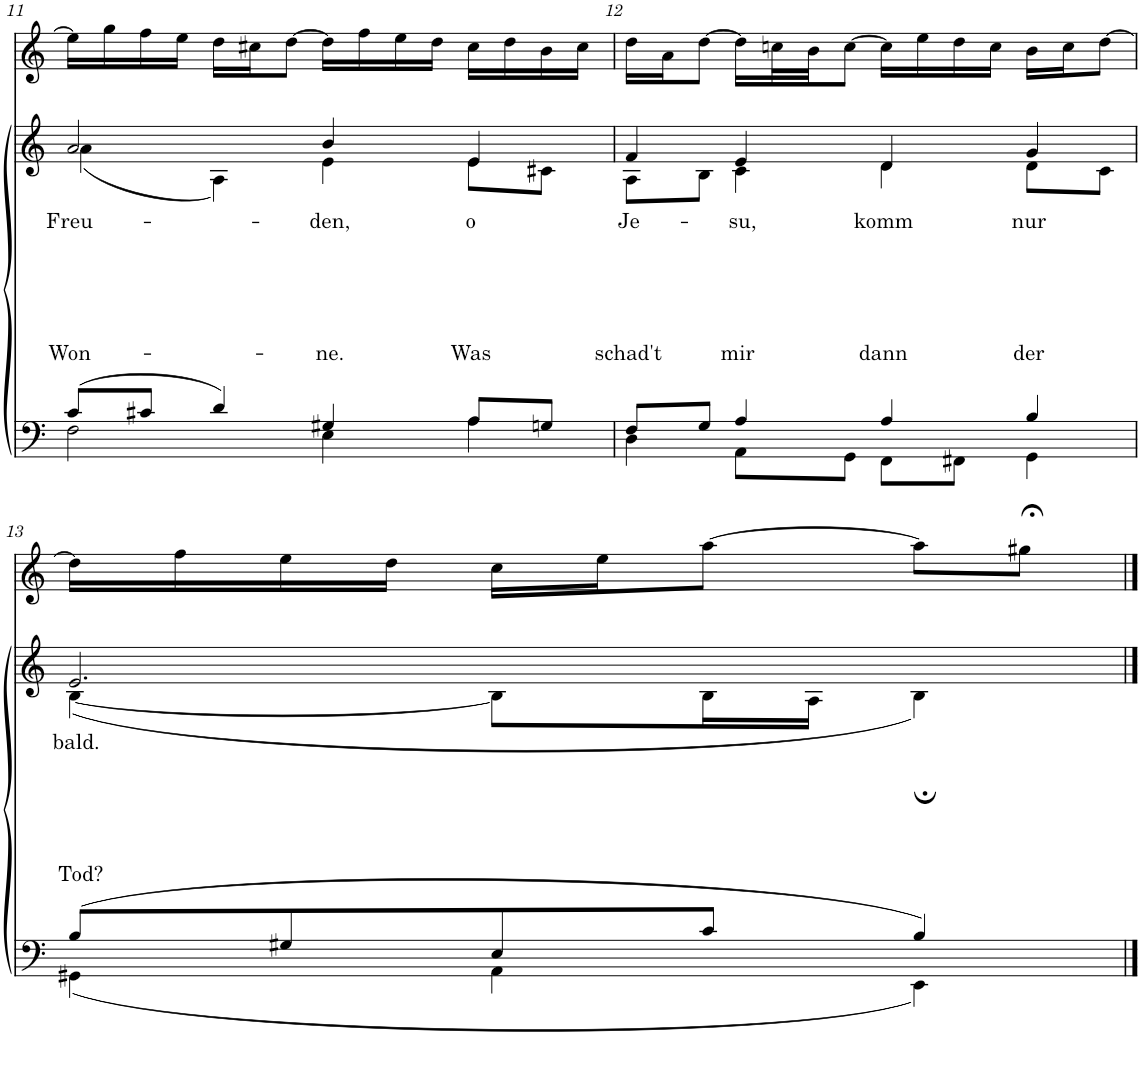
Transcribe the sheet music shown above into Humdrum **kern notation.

**kern	**kern	**kern	**text	**text	**text	**text	**kern	**kern
*part5	*part4	*part3	*part3	*part3	*part3	*part3	*part2	*part1
*staff5	*staff4	*staff3	*staff3	*staff3	*staff3	*staff3	*staff2	*staff1
*I"Contrabass	*I"Tenor/Bass	*I"Soprano/Alto	*	*	*	*	*I"Flute	*I"Flute
*I'Cb.	*	*	*	*	*	*	*I'Fl.	*I'Fl
!!LO:PB:g=z
*clefFv4	*clefF4	*clefG2	*	*	*	*	*clefG2	*clefG2
*ITrd7c12	*	*	*	*	*	*	*	*
*k[]	*k[]	*k[]	*	*	*	*	*k[]	*k[]
*M4/4	*M4/4	*M4/4	*	*	*	*	*M4/4	*M4/4
*met(c)	*met(c)	*met(c)	*	*	*	*	*met(c)	*met(c)
=11	=11	=11	=11	=11	=11	=11	=11	=11
*^	*^	*	*	*	*	*	*	*
!	!	!	!	!	!LO:LY:b	!	!	!LO:LY:b	!	!
*	*	*	*	*^	*	*	*	*	*	*
1r	2FF/	(8c/L	2F\	2a/	(4a\	Freu-	.	.	Won-	16ee/LL]	16ee\LL]
.	.	.	.	.	.	.	.	.	.	16gg/J	16gg\
.	.	8c#X/J	.	.	.	.	.	.	.	16ff/L	16ff\
.	.	.	.	.	.	.	.	.	.	16ee/JJ	16ee\JJ
.	.	4d/)	.	.	4A\)	.	.	.	.	16dd/LL	16dd\LL
.	.	.	.	.	.	.	.	.	.	16cc#X/J	16cc#X\J
.	.	.	.	.	.	.	.	.	.	[8dd/J	[8dd\J
!	!	!	!	!	!	!LO:LY:b	!	!	!LO:LY:b	!	!
.	4EE/	4G#X/	4E\	4b/	4e\	-den,	.	.	-ne.	16dd/LL]	16dd\LL]
.	.	.	.	.	.	.	.	.	.	16ff/J	16ff\
.	.	.	.	.	.	.	.	.	.	16ee/L	16ee\
.	.	.	.	.	.	.	.	.	.	16dd/JJ	16dd\JJ
!	!	!	!	!	!	!LO:LY:b	!	!	!LO:LY:b	!	!
.	4AA/	8A/L	4A\	4e/	8e\L	o	.	.	Was	16cc#/LL	16cc#\LL
.	.	.	.	.	.	.	.	.	.	16dd/J	16dd\
.	.	8Gn/J	.	.	8c#X\J	.	.	.	.	16b/L	16b\
.	.	.	.	.	.	.	.	.	.	16cc#/JJ	16cc#\JJ
=12	=12	=12	=12	=12	=12	=12	=12	=12	=12	=12	=12
!	!	!	!	!	!	!LO:LY:b	!	!	!LO:LY:b	!	!
1r	4DD/	8F/L	4D\	4f/	8A\L	Je-	.	.	schad't	16dd/LL	16dd;<\LL
.	.	.	.	.	.	.	.	.	.	16a/J	16a\J
.	.	8G/J	.	.	8B\J	.	.	.	.	[8dd/J	[8dd\J
!	!	!	!	!	!	!LO:LY:b	!	!	!LO:LY:b	!	!
.	8AAA/L	4A/	8AA\L	4e/	4c\	-su,	.	.	mir	16dd/LL]	16dd\LL]
.	.	.	.	.	.	.	.	.	.	32ccn/L	32ccn\L
.	.	.	.	.	.	.	.	.	.	32b/JJ	32b\JJ
.	8GGG/J	.	8GG\J	.	.	.	.	.	.	[8cc/J	[8cc\J
!	!	!	!	!	!	!LO:LY:b	!	!	!LO:LY:b	!	!
.	8FFF/L	4A/	8FF\L	4d/	4d\	komm	.	.	dann	16cc/LL]	16cc\LL]
.	.	.	.	.	.	.	.	.	.	16ee/J	16ee\
.	8FFF#X/J	.	8FF#X\J	.	.	.	.	.	.	16dd/L	16dd\
.	.	.	.	.	.	.	.	.	.	16cc/JJ	16cc\JJ
!	!	!	!	!	!	!LO:LY:b	!	!	!LO:LY:b	!	!
.	4GGG/	4B/	4GG\	4g/	8d\L	nur	.	.	der	16b/LL	16b\LL
.	.	.	.	.	.	.	.	.	.	16cc/J	16cc\J
.	.	.	.	.	8c\J	.	.	.	.	[8dd/J	[8dd\J
!!LO:LB:g=z
=13	=13	=13	=13	=13	=13	=13	=13	=13	=13	=13	=13
!	!	!	!	!	!	!LO:LY:b	!	!	!LO:LY:b	!	!
2r	4GGG#X/	(8B/L	(4GG#X\	2.e/	([4B\	bald.	.	.	Tod?	16dd/LL]	16dd\LL]
.	.	.	.	.	.	.	.	.	.	16ff/J	16ff\
.	.	8G#X/	.	.	.	.	.	.	.	16ee/L	16ee\
.	.	.	.	.	.	.	.	.	.	16dd/JJ	16dd\JJ
.	4AAA/	8E/	4AA\	.	8B\L]	.	.	.	.	16cc/LL	16cc\LL
.	.	.	.	.	.	.	.	.	.	16ee/J	16ee\J
.	.	8c/J	.	.	16B\L	.	.	.	.	[8aa/J	[8aa\J
.	.	.	.	.	16A\JJ	.	.	.	.	.	.
4r	4EEE/	4B/)	4EE\)	.	4B;\)	.	.	.	.	8aa;</L]	8aa;<\L]
.	.	.	.	.	.	.	.	.	.	8gg#X;</J	8gg#X;<\J
*v	*v	*	*	*v	*v	*	*	*	*	*	*
*	*v	*v	*	*	*	*	*	*	*
==	==	==	==	==	==	==	==	==
*-	*-	*-	*-	*-	*-	*-	*-	*-
